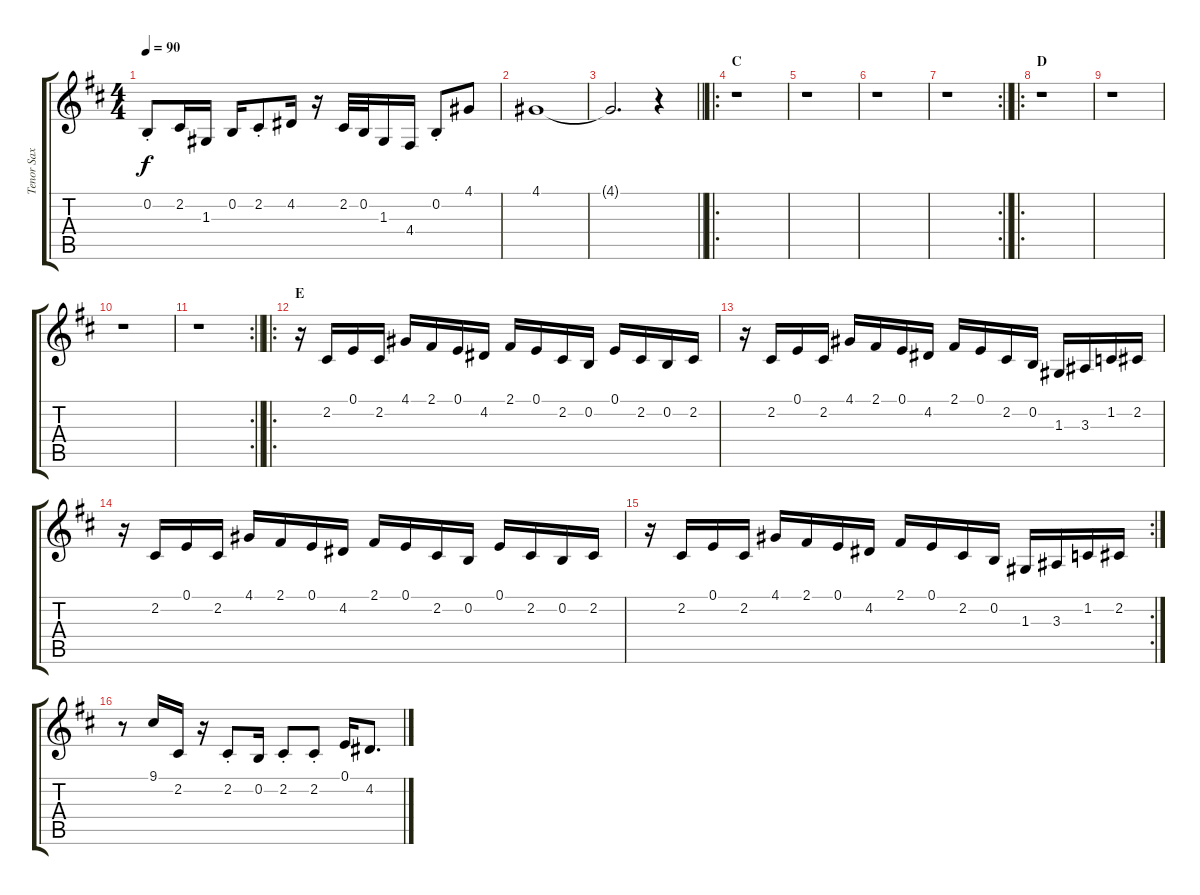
\track ("Tenor Sax" "Tenor Sax") {instrument tenorsax}
\staff {score tabs}
\tuning (E4 B3 G3 D3 A2 E2) {hide}
\ts (4 4)
\tempo 90
\clef g2
\ks d
0.2{st}.8{dy f beam Up} 2.2.16{beam Up} 1.3.16{beam Up} 0.2.16 2.2{st}.8 4.2.16 r.16 2.2.32 0.2.32 1.3.16 4.4.16 0.2{st}.8 4.1.8 |
4.1.1 |
\barLineRight lightlight
4.1{t}.2{d} r.4 |
\ro
\section ("" "C")
r.1 |
r.1 |
r.1 |
\rc 2
\barLineRight lightlight
r.1 |
\ro
\section ("" "D")
r.1 |
r.1 |
r.1 |
\rc 2
\barLineRight lightlight
r.1 |
\ro
\section ("" "E")
r.16 2.2.16 0.1.16 2.2.16 4.1.16 2.1.16 0.1.16 4.2.16 2.1.16 0.1.16 2.2.16 0.2.16 0.1.16 2.2.16 0.2.16 2.2.16 |
r.16 2.2.16 0.1.16 2.2.16 4.1.16 2.1.16 0.1.16 4.2.16 2.1.16 0.1.16 2.2.16 0.2.16 1.3.16 3.3.16 1.2.16 2.2.16 |
r.16 2.2.16 0.1.16 2.2.16 4.1.16 2.1.16 0.1.16 4.2.16 2.1.16 0.1.16 2.2.16 0.2.16 0.1.16 2.2.16 0.2.16 2.2.16 |
\rc 2
r.16 2.2.16 0.1.16 2.2.16 4.1.16 2.1.16 0.1.16 4.2.16 2.1.16 0.1.16 2.2.16 0.2.16 1.3.16 3.3.16 1.2.16 2.2.16 |
r.8 9.1.16 2.2.16 r.16 2.2{st}.8 0.2.16 2.2{st}.8 2.2{st}.8 0.1.16 4.2.8{d}
